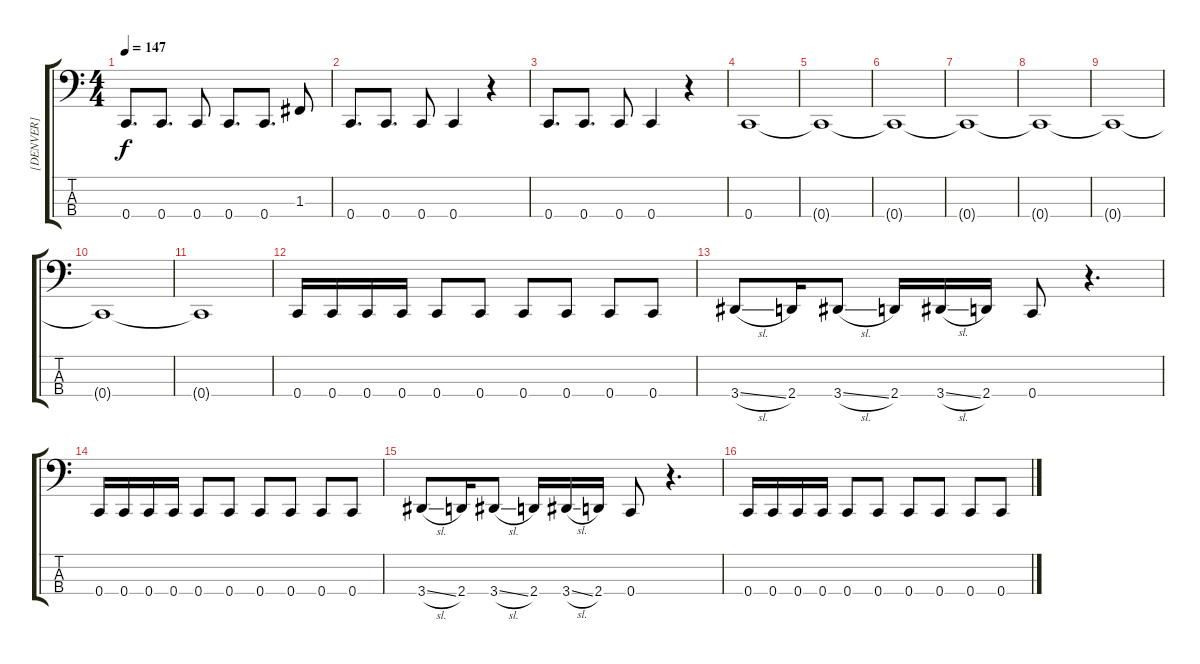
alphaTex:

\track ("[DENVER]" "[DENVER]") {instrument electricbassfinger}
\staff {score tabs}
\tuning (Eb2 Bb1 F1 C1) {hide}
\ts (4 4)
\tempo 147
\clef f4
\ks c
0.4.8{d dy f} 0.4.8{d} 0.4.8 0.4.8{d} 0.4.8{d} 1.3.8 |
0.4.8{d} 0.4.8{d} 0.4.8 0.4.4 r.4 |
0.4.8{d} 0.4.8{d} 0.4.8 0.4.4 r.4 |
0.4.1 |
0.4{t}.1 |
0.4{t}.1 |
0.4{t}.1 |
0.4{t}.1 |
0.4{t}.1 |
0.4{t}.1 |
0.4{t}.1 |
0.4.16 0.4.16 0.4.16 0.4.16 0.4.8 0.4.8 0.4.8 0.4.8 0.4.8 0.4.8 |
3.4{sl}.8 2.4.16 3.4{sl}.8 2.4.16 3.4{sl}.16 2.4.16 0.4.8 r.4{d} |
0.4.16 0.4.16 0.4.16 0.4.16 0.4.8 0.4.8 0.4.8 0.4.8 0.4.8 0.4.8 |
3.4{sl}.8 2.4.16 3.4{sl}.8 2.4.16 3.4{sl}.16 2.4.16 0.4.8 r.4{d} |
0.4.16 0.4.16 0.4.16 0.4.16 0.4.8 0.4.8 0.4.8 0.4.8 0.4.8 0.4.8
